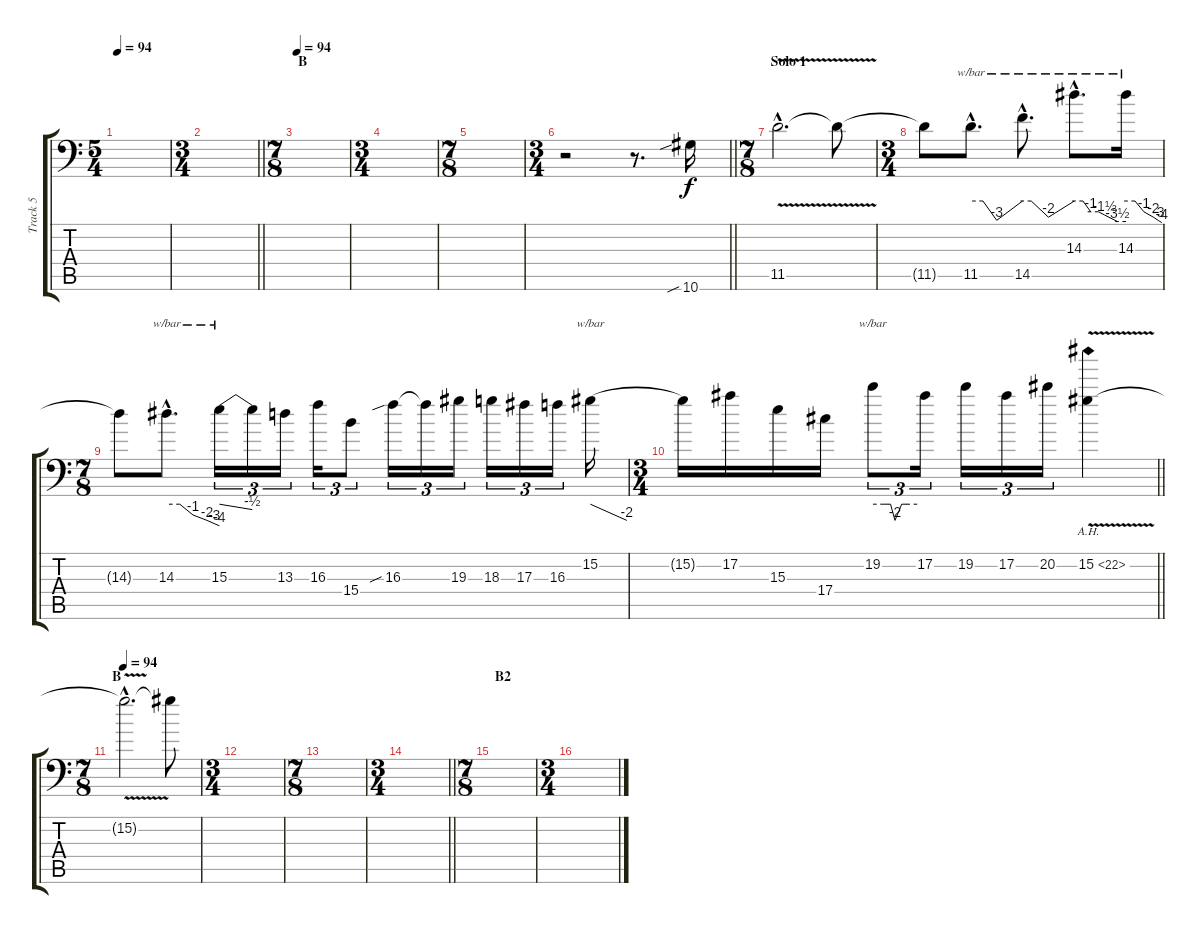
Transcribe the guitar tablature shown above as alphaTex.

\track ("Track 5" "Track 5") {instrument distortionguitar}
\staff {score tabs}
\tuning (Bb3 F3 Db3 Ab2 Eb2 Bb1) {hide}
\ts (5 4)
\tempo 94
\clef f4
\ks c
|
\ts (3 4)
\barLineRight lightlight
|
\ts (7 8)
\section ("" "B")
\tempo 94
|
\ts (3 4)
|
\ts (7 8)
|
\ts (3 4)
\barLineRight lightlight
r.2 r.8{d} 10.6{sib}.16{volume 14} |
\ts (7 8)
\section ("" "Solo 1")
11.5{v hac}.2{d} 11.5{t}.8 |
\ts (3 4)
11.5{t}.8 11.5{hac}.8{d tbe (custom default 0 0 14 0 30 -12 60 0)} 14.5{hac}.8{d tbe (custom default 0 0 10 0 30 -8 60 0)} 14.3{hac}.8{d tbe (custom default 0 0 10 0 19 -4 28 -4 35 -6 50 -14 60 -14) volume 12} 14.3.16{tbe (custom default 0 0 15 0 30 -4 46 -8 54 -12 60 -16)} |
\ts (7 8)
14.3{t}.8 14.3{hac}.8{d tbe (custom default 0 0 15 0 30 -4 46 -8 54 -12 60 -16)} 15.3.16{tu (3 2) tbe (dive default 0 0 60 -2)} 15.3{t}.16{tu (3 2)} 13.3.16{tu (3 2)} 16.3.16{tu (3 2)} 15.4.8{tu (3 2)} 16.3{sib}.16{tu (3 2)} 16.3{t}.16{tu (3 2)} 19.3.16{tu (3 2)} 18.3.16{tu (3 2)} 17.3.16{tu (3 2)} 16.3.16{tu (3 2)} 15.2.16{tbe (dive default 0 0 60 -8)} |
\ts (3 4)
\barLineRight lightlight
15.2{t}.16 17.2.16 15.3.16 17.4.16 19.2.8{tu (3 2) tbe (custom default 0 0 15 0 24 0 30 -8 39 0 46 0 60 0)} 17.2.16{tu (3 2)} 19.2.16{tu (3 2)} 17.2.16{tu (3 2)} 20.2.16{tu (3 2)} 15.2{ah 7 v}.4 |
\ts (7 8)
\section ("" "B")
\tempo 94
15.2{hac t}.2{d volume 4} 15.2{t}.8 |
\ts (3 4)
|
\ts (7 8)
|
\ts (3 4)
\barLineRight lightlight
|
\ts (7 8)
\section ("" "B2")
|
\ts (3 4)
